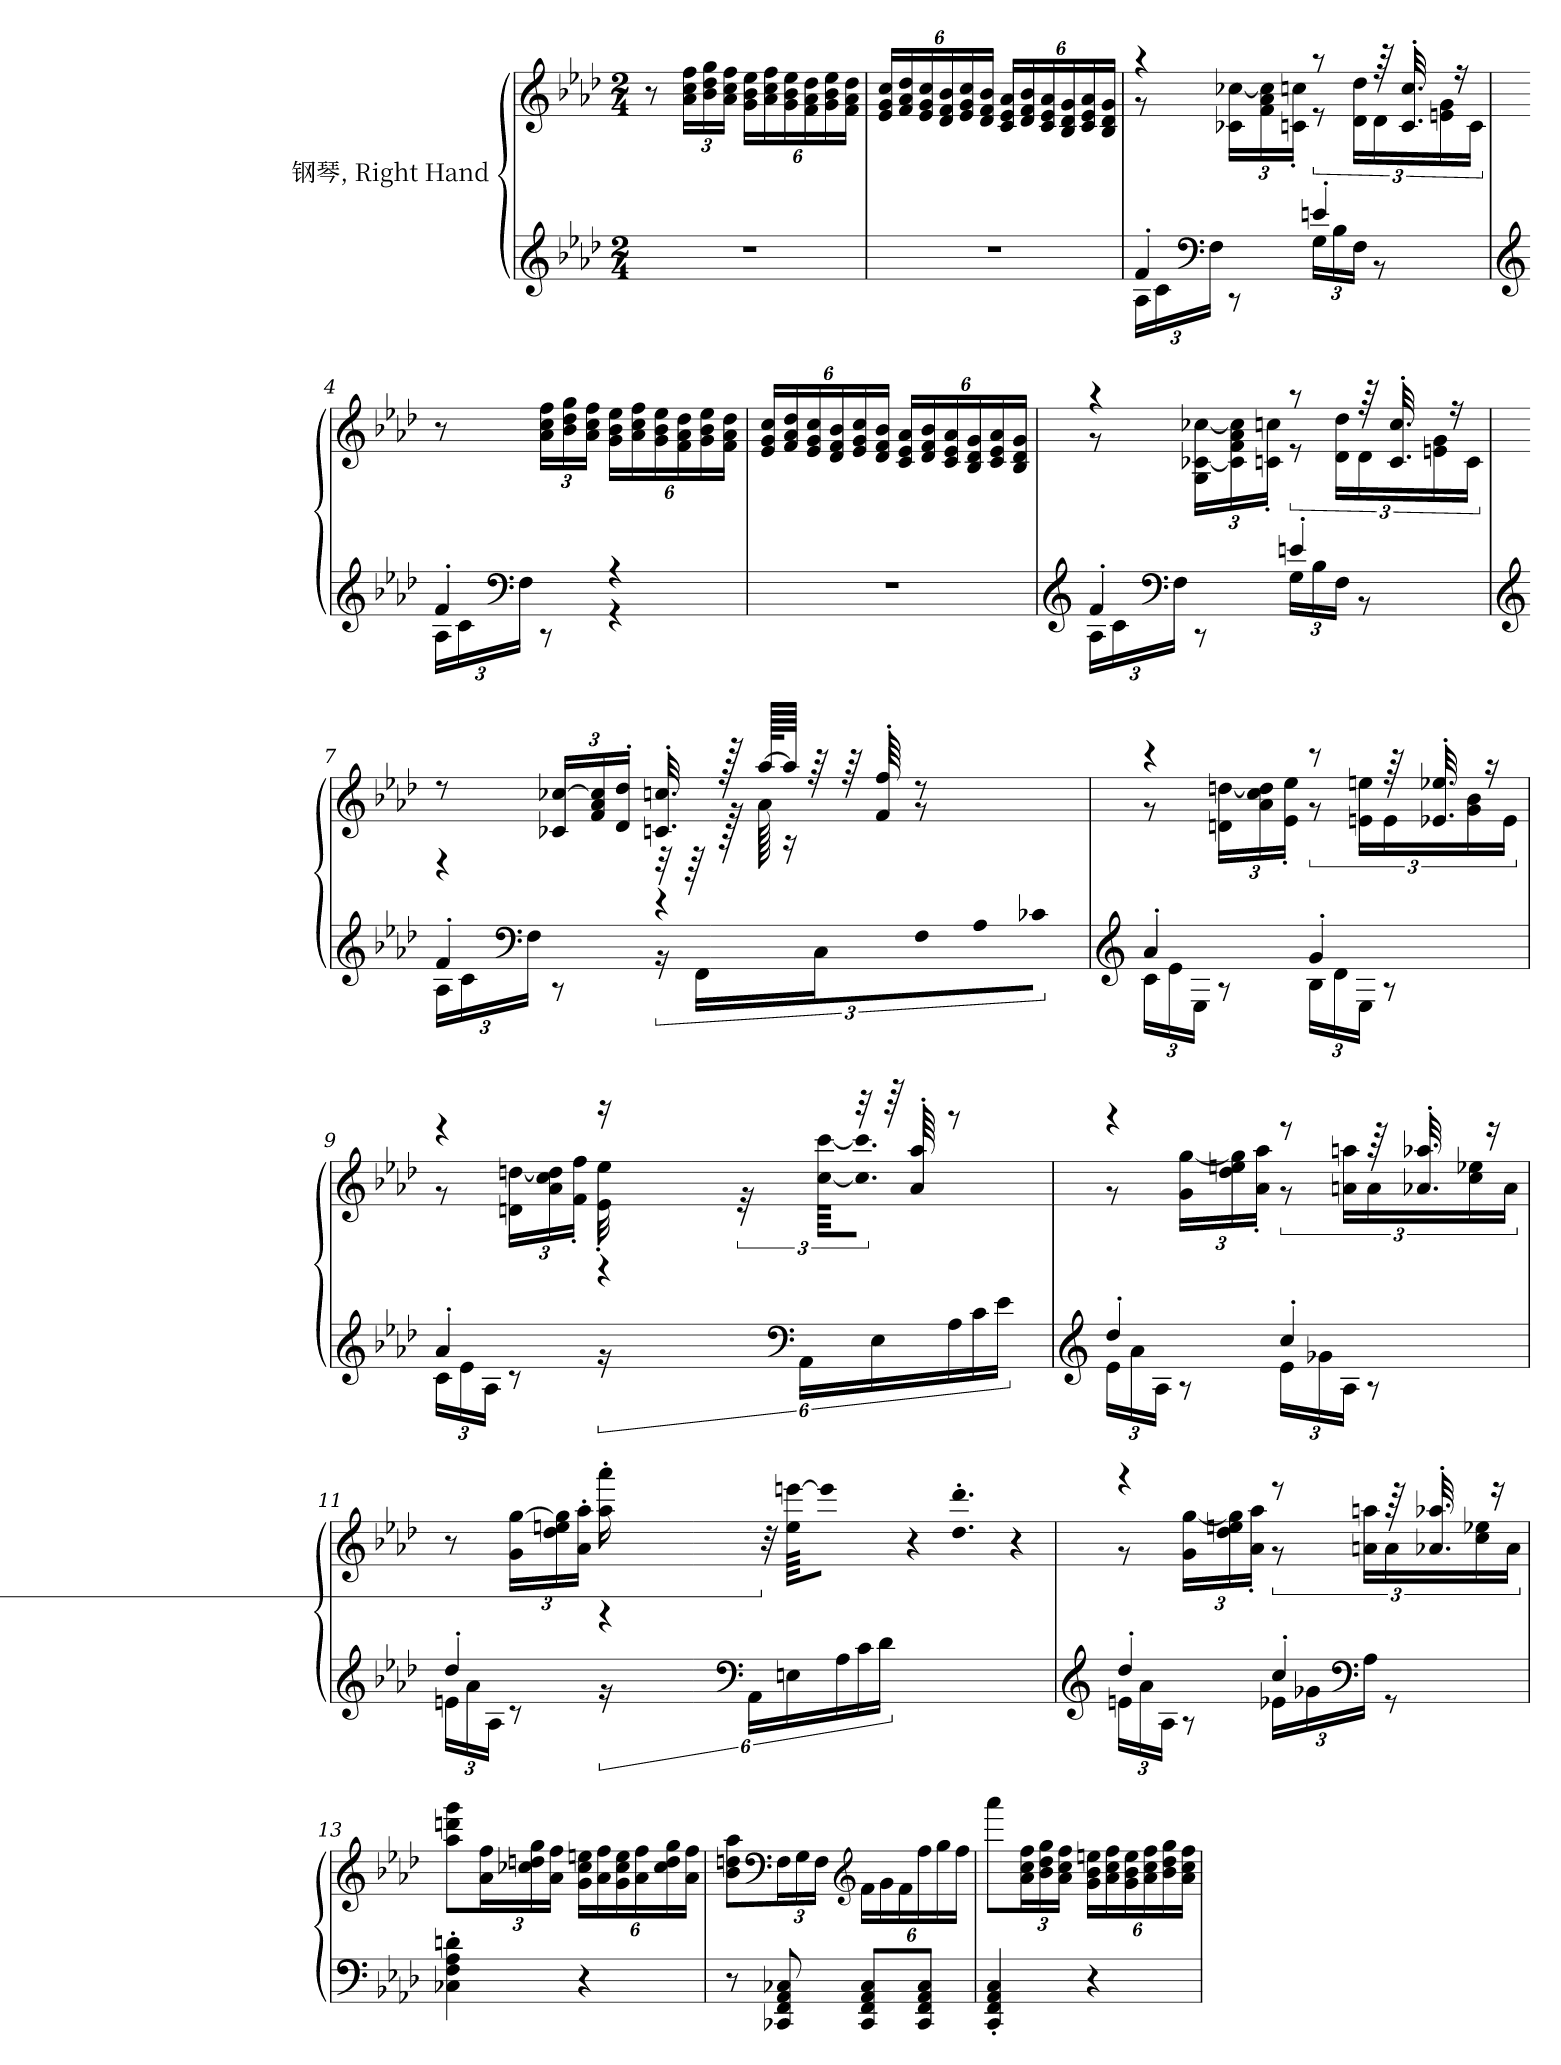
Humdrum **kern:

**kern	**kern
*part1	*part1
*staff2	*staff1
*I"钢琴, Right Hand	*
*clefG2	*clefG2
*k[b-e-a-d-]	*k[b-e-a-d-]
*M2/4	*M2/4
*MM96	*MM96
=1	=1
2r	8r
*	*Xbrackettup
.	24a-\ 24cc\ 24ff\LL
.	24b-\ 24dd-\ 24gg\
.	24a-\ 24cc\ 24ff\JJ
.	24g\ 24b-\ 24ee-\LL
.	24a-\ 24cc\ 24ff\
.	24g\ 24b-\ 24ee-\
.	24f\ 24a-\ 24dd-\
.	24g\ 24b-\ 24ee-\
.	24f\ 24a-\ 24dd-\JJ
=2	=2
2r	24e-/ 24g/ 24cc/LL
.	24f/ 24a-/ 24dd-/
.	24e-/ 24g/ 24cc/
.	24d-/ 24f/ 24b-/
.	24e-/ 24g/ 24cc/
.	24d-/ 24f/ 24b-/JJ
.	24c/ 24e-/ 24a-/LL
.	24d-/ 24f/ 24b-/
.	24c/ 24e-/ 24a-/
.	24B-/ 24d-/ 24g/
.	24c/ 24e-/ 24a-/
.	24B-/ 24d-/ 24g/JJ
=3	=3
*^	*
*	*Xbrackettup	*
*	*	*^
4f'/	24A-\LL	4r	8r
.	24c\	.	.
*clefF4	*	*	*
.	24F\JJ	.	.
.	8r	.	24c-X\ [24cc-X\LL
.	.	.	24f\ 24a-\ 24cc-\]
.	.	.	24cn\' 24ccn\'JJ
*	*	*	*brackettup
4en'/	24G\LL	8r	12r
.	24B-\	.	.
.	24F\JJ	.	24d-\ 24dd-\LL
*	*	*	*Xbrackettup
.	8r	64r	24d-\
.	.	32.c/' 32.cc/'	.
.	.	.	24en\ 24g\
.	.	16r	.
.	.	.	24c\JJ
*	*	*v	*v
!!LO:LB:g=z
=4	=4	=4
*clefG2	*	*
4f'/	24A-\LL	8r
.	24c\	.
*clefF4	*	*
.	24F\JJ	.
.	8r	24a-\ 24cc\ 24ff\LL
.	.	24b-\ 24dd-\ 24gg\
.	.	24a-\ 24cc\ 24ff\JJ
4r	4r	24g\ 24b-\ 24ee-\LL
.	.	24a-\ 24cc\ 24ff\
.	.	24g\ 24b-\ 24ee-\
.	.	24f\ 24a-\ 24dd-\
.	.	24g\ 24b-\ 24ee-\
.	.	24f\ 24a-\ 24dd-\JJ
*v	*v	*
=5	=5
2r	24e-/ 24g/ 24cc/LL
.	24f/ 24a-/ 24dd-/
.	24e-/ 24g/ 24cc/
.	24d-/ 24f/ 24b-/
.	24e-/ 24g/ 24cc/
.	24d-/ 24f/ 24b-/JJ
.	24c/ 24e-/ 24a-/LL
.	24d-/ 24f/ 24b-/
.	24c/ 24e-/ 24a-/
.	24B-/ 24d-/ 24g/
.	24c/ 24e-/ 24a-/
.	24B-/ 24d-/ 24g/JJ
!!LO:LB:g=z
=6	=6
*clefG2	*
*^	*^
4f'/	24A-\LL	4r	8r
.	24c\	.	.
*clefF4	*	*	*
.	24F\JJ	.	.
.	8r	.	24G\ [24c-X\ [24cc-X\LL
.	.	.	24c-\] 24f\ 24a-\ 24cc-\]
.	.	.	24cn\' 24ccn\'JJ
*	*	*	*brackettup
4en'/	24G\LL	8r	12r
.	24B-\	.	.
.	24F\JJ	.	24d-\ 24dd-\LL
*	*	*	*Xbrackettup
.	8r	64r	24d-\
.	.	32.c/' 32.cc/'	.
.	.	.	24en\ 24g\
.	.	16r	.
.	.	.	24c\JJ
=7	=7	=7	=7
*clefG2	*	*	*
4f'/	24A-\LL	8r	4r
.	24c\	.	.
*clefF4	*	*	*
.	24F\JJ	.	.
.	8r	24c-X/ [24cc-X/LL	.
.	.	24f/ 24a-/ 24cc-/]	.
.	.	24d-/' 24dd-/'JJ	.
*	*brackettup	*	*
4r	24r	32.cn/' 32.ccn/'	32r
.	.	.	64r
.	24FF\LL	.	.
.	.	128r	128r
.	.	[128aa-/KLLLL	128a-\
.	.	64aa-/JJJJ]	16r
.	.	64r	.
.	24C\	.	.
.	.	64r	.
.	.	64f/' 64ff/'	.
.	16F\	8r	8r
.	32A-\L	.	.
.	32c-X\JJJ	.	.
!!LO:LB:g=z	!!
=8	=8	=8	=8
*clefG2	*	*	*
*	*Xbrackettup	*	*
4a-'/	24c\LL	4r	8r
.	24e-\	.	.
.	24E-\JJ	.	.
.	8r	.	24dn\ [24ddn\LL
.	.	.	24a-\ 24cc\ 24dd\]
.	.	.	24e-\' 24ee-\'JJ
*	*	*	*brackettup
4g'/	24B-\LL	8r	12r
.	24d-\	.	.
.	24E-\JJ	.	24en\ 24een\LL
*	*	*	*Xbrackettup
.	8r	64r	24e\
.	.	32.e-X/' 32.ee-X/'	.
.	.	.	24g\ 24b-\
.	.	16r	.
.	.	.	24e-\JJ
=9	=9	=9	=9
4a-'/	24c\LL	4r	8r
.	24e-\	.	.
.	24A-\JJ	.	.
.	8r	.	24dn\ [24ddn\LL
.	.	.	24a-\ 24cc\ 24dd\]
.	.	.	24f\' 24ff\'JJ
*	*brackettup	*	*
4r	24r	16r	32e-\' 32ee-\'
*	*	*	*brackettup
.	.	.	48r
*clefF4	*	*	*
.	24AA-\LL	.	.
.	.	.	[96cc\ [96ccc\KKKL
.	.	32r	8.cc\] 8.ccc\]J
.	24E-\	.	.
.	.	64r	.
.	.	64a-/' 64aa-/'	.
*	*Xbrackettup	*	*
.	24A-\	8r	.
.	24c\	.	.
.	24e-\JJ	.	.
!!LO:LB:g=z	!!
=10	=10	=10	=10
*clefG2	*	*	*
4dd-'/	24e-\LL	4r	8r
.	24a-\	.	.
.	24A-\JJ	.	.
*	*	*	*Xbrackettup
.	8r	.	24g\ [24gg\LL
.	.	.	24dd-\ 24een\ 24gg\]
.	.	.	24a-\' 24aa-\'JJ
*	*	*	*brackettup
4cc'/	24e-\LL	8r	12r
.	24g-X\	.	.
.	24A-\JJ	.	24an\ 24aan\LL
*	*	*	*Xbrackettup
.	8r	64r	24a\
.	.	32.a-X/' 32.aa-X/'	.
.	.	.	24cc\ 24ee-X\
.	.	16r	.
.	.	.	24a-\JJ
*	*	*v	*v
=11	=11	=11
4dd-'/	24en\LL	8r
.	24a-\	.
.	24A-\JJ	.
.	8r	24g\ [24gg\LL
.	.	24dd-\ 24een\ 24gg\]
.	.	24a-\' 24aa-\'JJ
*	*brackettup	*
4r	24r	16aa-\' 16aaa-\'
*clefF4	*	*
.	24AA-\LL	.
*	*	*brackettup
.	.	48r
.	24En\	96ee\ [96eeen\KLLL
.	.	32eee\JJJ]
*	*Xbrackettup	*
.	24A-\	64r
.	.	32.dd-\' 32.ddd-\'
.	24c\	.
.	.	16r
.	24d-\JJ	.
!!LO:LB:g=z
=12	=12	=12
*clefG2	*	*
*	*	*^
4dd-'/	24en\LL	4r	8r
.	24a-\	.	.
.	24A-\JJ	.	.
*	*	*	*Xbrackettup
.	8r	.	24g\ [24gg\LL
.	.	.	24dd-\ 24een\ 24gg\]
.	.	.	24a-\' 24aa-\'JJ
*	*	*	*brackettup
4cc'/	24e-X\LL	8r	12r
.	24g-X\	.	.
*clefF4	*	*	*
.	24A-\JJ	.	24an\ 24aan\LL
*	*	*	*Xbrackettup
.	8r	64r	24a\
.	.	32.a-X/' 32.aa-X/'	.
.	.	.	24cc\ 24ee-X\
.	.	16r	.
.	.	.	24a-\JJ
*v	*v	*	*
*	*v	*v
=13	=13
4C-X\' 4F\' 4A-\' 4dn\'	8aa-\ 8dddn\ 8ggg\L
*	*MM109
.	24a-\ 24ff\L
.	24cc-X\ 24ddn\ 24gg\
.	24a-\ 24ff\JJ
*	*MM125
4r	24g\ 24cc-\ 24een\LL
.	24a-\ 24ff\
.	24g\ 24cc-\ 24ee\
.	24a-\ 24ff\
.	24cc-\ 24dd\ 24gg\
.	24a-\ 24ff\JJ
!!LO:PB:g=z
=14	=14
*	*MM96
8r	8b-\ 8ddn\ 8aa-\L
*	*clefF4
8CC-X/ 8FF/ 8AA-/ 8C-X/	24F\L
.	24G\
.	24F\JJ
*	*clefG2
8CC-/ 8FF/ 8AA-/ 8C-/L	24f\LL
.	24g\
.	24f\
8CC-/ 8FF/ 8AA-/ 8C-/J	24ff\
.	24gg\
.	24ff\JJ
=15	=15
4CC/' 4FF/' 4AA-/' 4C/'	8aaa-\L
.	24a-\ 24cc\ 24ff\L
.	24b-\ 24dd-\ 24gg\
.	24a-\ 24cc\ 24ff\JJ
*	*MM109
4r	24g\ 24b-\ 24een\LL
.	24a-\ 24cc\ 24ff\
.	24g\ 24b-\ 24ee\
*	*MM125
.	24a-\ 24cc\ 24ff\
.	24b-\ 24dd-\ 24gg\
.	24a-\ 24cc\ 24ff\JJ
=	=
*-	*-
